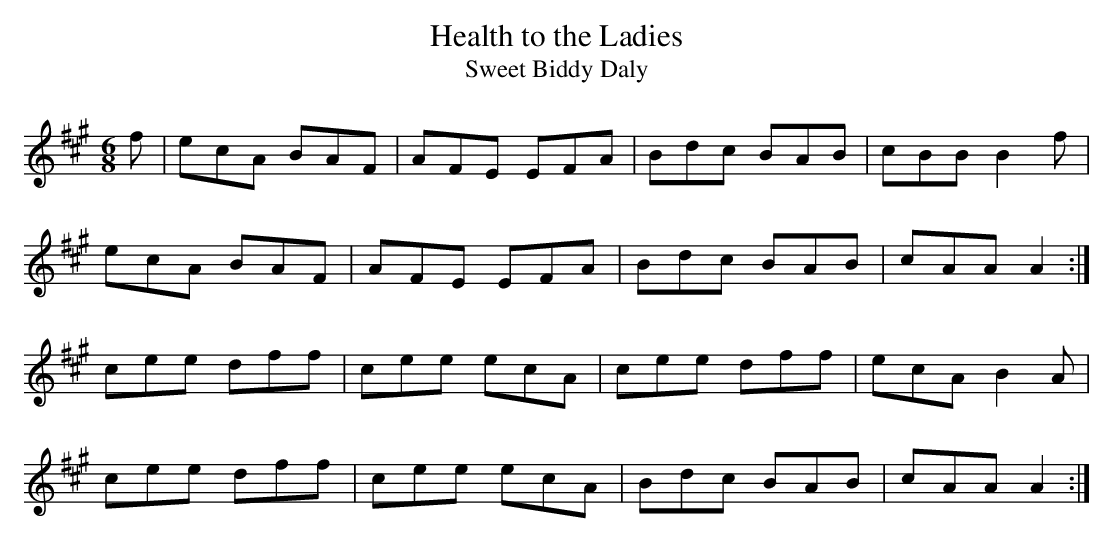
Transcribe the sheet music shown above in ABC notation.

X:1
T: Health to the Ladies
T: Sweet Biddy Daly
M: 6/8
L: 1/8
K: A
f|ecA BAF|AFE EFA|Bdc BAB|cBB B2f|
ecA BAF|AFE EFA|Bdc BAB|cAA A2 :|
cee dff|cee ecA|cee dff|ecA B2A|
cee dff|cee ecA|Bdc BAB|cAA A2 :|
